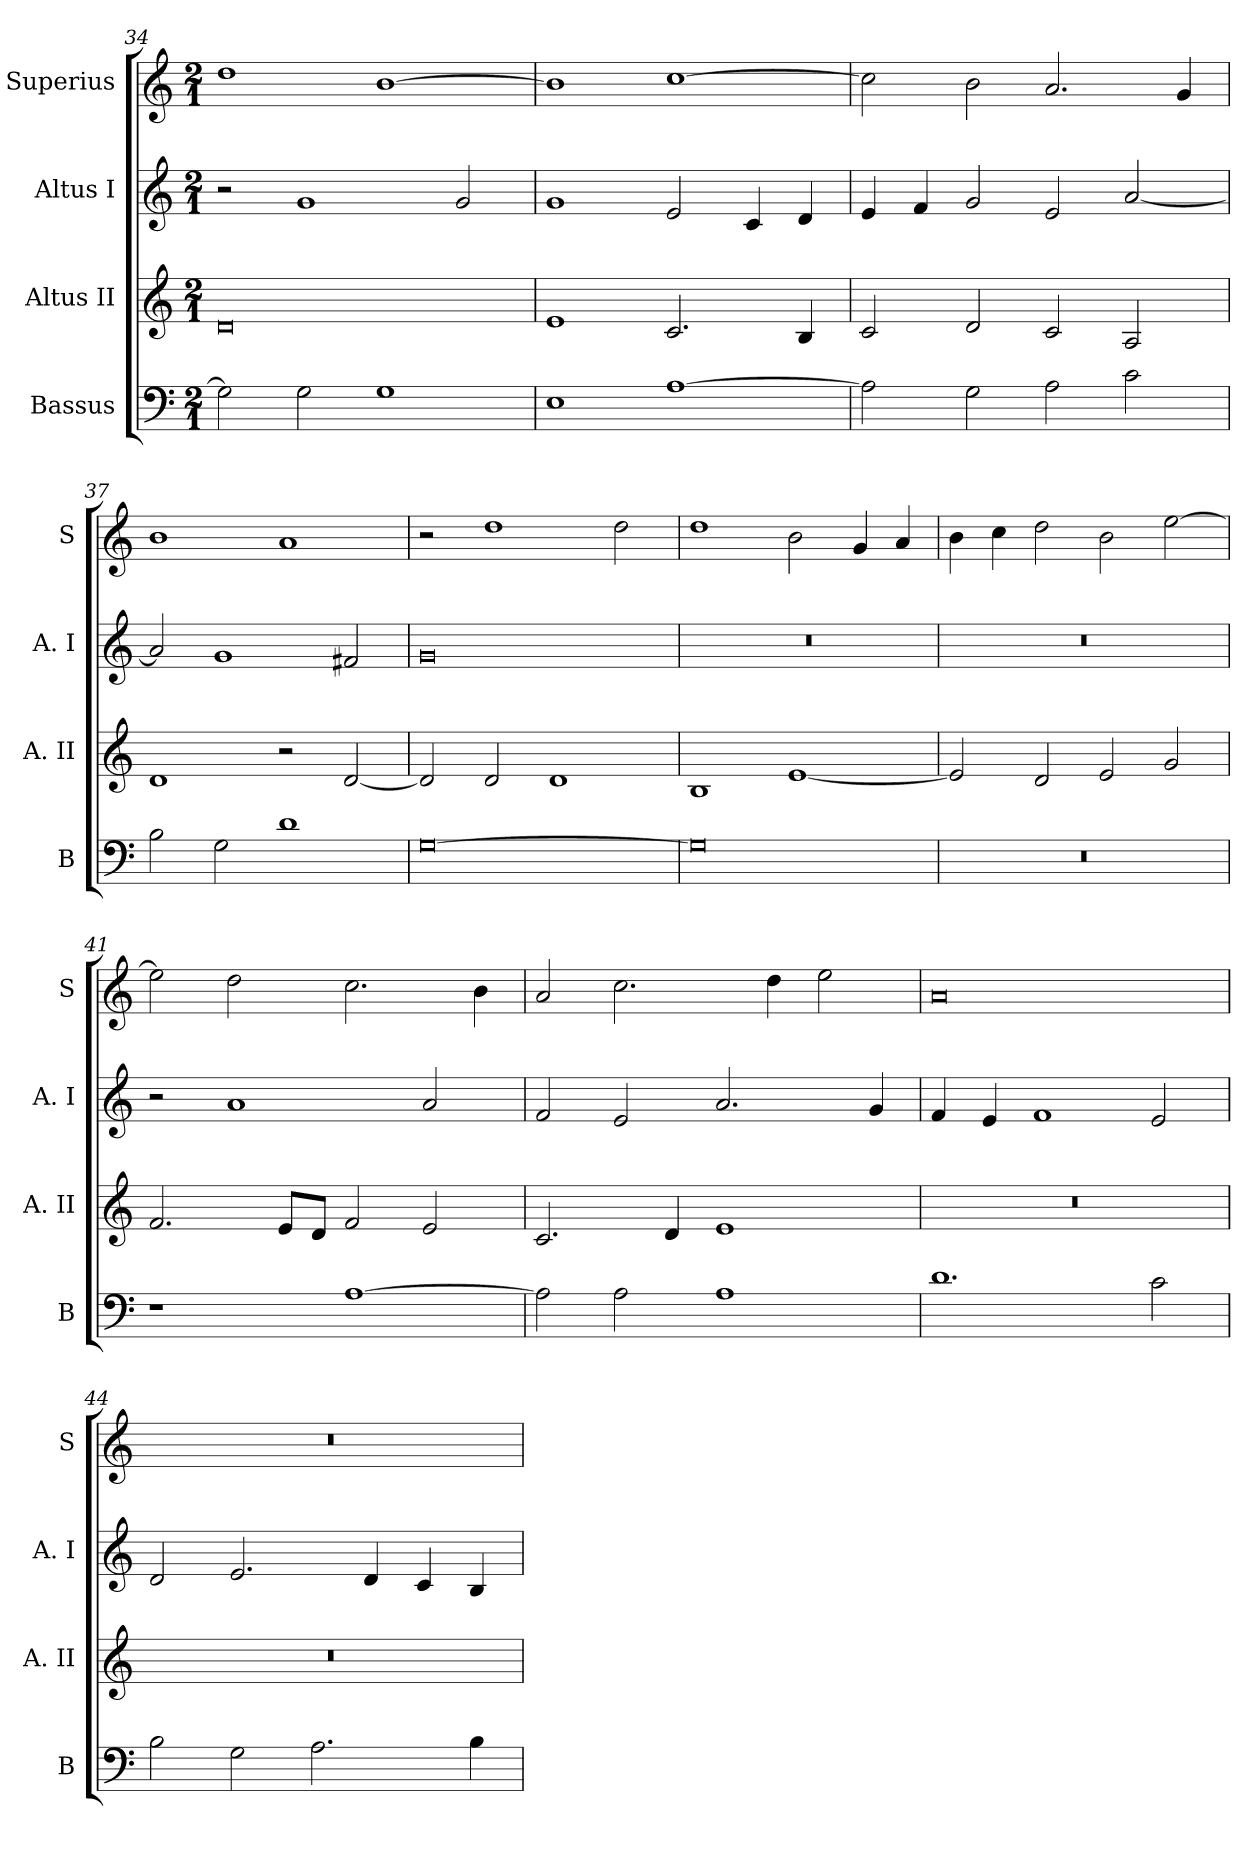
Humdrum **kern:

**kern	**kern	**kern	**kern
*part4	*part3	*part2	*part1
*staff4	*staff3	*staff2	*staff1
*I"Bassus	*I"Altus II	*I"Altus I	*I"Superius
*I'B	*I'A. II	*I'A. I	*I'S
*clefF4	*clefG2	*clefG2	*clefG2
*k[]	*k[]	*k[]	*k[]
*C:	*C:	*C:	*C:
*M2/1	*M2/1	*M2/1	*M2/1
=34	=34	=34	=34
2G]	0d	2r	1dd
2G	.	1g	.
1G	.	.	[1b
.	.	2g	.
=35	=35	=35	=35
1E	1e	1g	1b]
[1A	2.c	2e	[1cc
.	.	4c	.
.	4B	4d	.
=36	=36	=36	=36
2A]	2c	4e	2cc]
.	.	4f	.
2G	2d	2g	2b
2A	2c	2e	2.a
2c	2A	[2a	.
.	.	.	4g
=37	=37	=37	=37
2B	1d	2a]	1b
2G	.	1g	.
1d	2r	.	1a
.	[2d	2f#X	.
=38	=38	=38	=38
[0G	2d]	0g	2r
.	2d	.	1dd
.	1d	.	.
.	.	.	2dd
=39	=39	=39	=39
0G]	1B	0r	1dd
.	[1e	.	2b
.	.	.	4g
.	.	.	4a
=40	=40	=40	=40
0r	2e]	0r	4b
.	.	.	4cc
.	2d	.	2dd
.	2e	.	2b
.	2g	.	[2ee
=41	=41	=41	=41
1r	2.f	2r	2ee]
.	.	1a	2dd
.	8e/L	.	.
.	8d/J	.	.
[1A	2f	.	2.cc
.	2e	2a	.
.	.	.	4b
=42	=42	=42	=42
2A]	2.c	2f	2a
2A	.	2e	2.cc
.	4d	.	.
1A	1e	2.a	.
.	.	.	4dd
.	.	.	2ee
.	.	4g	.
=43	=43	=43	=43
1.d	0r	4f	0a
.	.	4e	.
.	.	1f	.
2c	.	2e	.
=44	=44	=44	=44
2B	0r	2d	0r
2G	.	2.e	.
2.A	.	.	.
.	.	4d	.
.	.	4c	.
4B	.	4B	.
=	=	=	=
*-	*-	*-	*-
